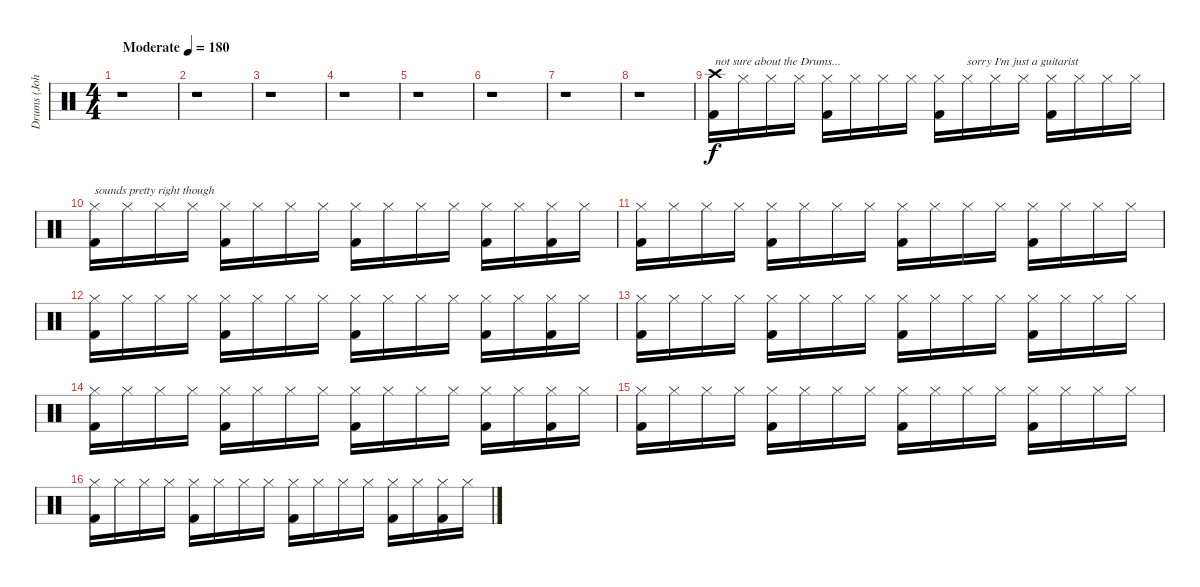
\track ("Drums (John)" "Drums (Joh") {instrument percussion}
\staff {score}
\articulation defaults
\ts (4 4)
\tempo (180 "Moderate")
\clef neutral
\ks c
r.1{dy f} |
r.1 |
r.1 |
r.1 |
r.1 |
r.1 |
r.1 |
r.1 |
("Crash high (hit)" "Kick (hit) 2").16{txt "not sure about the Drums..."} "Hi-Hat (closed)".16 "Hi-Hat (closed)".16 "Hi-Hat (closed)".16 ("Hi-Hat (closed)" "Kick (hit) 2").16 "Hi-Hat (closed)".16 "Hi-Hat (closed)".16 "Hi-Hat (closed)".16 ("Hi-Hat (closed)" "Kick (hit) 2").16 "Hi-Hat (closed)".16{txt "sorry I'm just a guitarist"} "Hi-Hat (closed)".16 "Hi-Hat (closed)".16 ("Hi-Hat (closed)" "Kick (hit) 2").16 "Hi-Hat (closed)".16 "Hi-Hat (closed)".16 "Hi-Hat (closed)".16 |
("Hi-Hat (closed)" "Kick (hit) 2").16{txt "sounds pretty right though"} "Hi-Hat (closed)".16 "Hi-Hat (closed)".16 "Hi-Hat (closed)".16 ("Hi-Hat (closed)" "Kick (hit) 2").16 "Hi-Hat (closed)".16 "Hi-Hat (closed)".16 "Hi-Hat (closed)".16 ("Hi-Hat (closed)" "Kick (hit) 2").16 "Hi-Hat (closed)".16 "Hi-Hat (closed)".16 "Hi-Hat (closed)".16 ("Hi-Hat (closed)" "Kick (hit) 2").16 "Hi-Hat (closed)".16 ("Hi-Hat (closed)" "Kick (hit) 2").16 "Hi-Hat (closed)".16 |
("Hi-Hat (closed)" "Kick (hit) 2").16 "Hi-Hat (closed)".16 "Hi-Hat (closed)".16 "Hi-Hat (closed)".16 ("Hi-Hat (closed)" "Kick (hit) 2").16 "Hi-Hat (closed)".16 "Hi-Hat (closed)".16 "Hi-Hat (closed)".16 ("Hi-Hat (closed)" "Kick (hit) 2").16 "Hi-Hat (closed)".16 "Hi-Hat (closed)".16 "Hi-Hat (closed)".16 ("Hi-Hat (closed)" "Kick (hit) 2").16 "Hi-Hat (closed)".16 "Hi-Hat (closed)".16 "Hi-Hat (closed)".16 |
("Hi-Hat (closed)" "Kick (hit) 2").16 "Hi-Hat (closed)".16 "Hi-Hat (closed)".16 "Hi-Hat (closed)".16 ("Hi-Hat (closed)" "Kick (hit) 2").16 "Hi-Hat (closed)".16 "Hi-Hat (closed)".16 "Hi-Hat (closed)".16 ("Hi-Hat (closed)" "Kick (hit) 2").16 "Hi-Hat (closed)".16 "Hi-Hat (closed)".16 "Hi-Hat (closed)".16 ("Hi-Hat (closed)" "Kick (hit) 2").16 "Hi-Hat (closed)".16 ("Hi-Hat (closed)" "Kick (hit) 2").16 "Hi-Hat (closed)".16 |
("Hi-Hat (closed)" "Kick (hit) 2").16 "Hi-Hat (closed)".16 "Hi-Hat (closed)".16 "Hi-Hat (closed)".16 ("Hi-Hat (closed)" "Kick (hit) 2").16 "Hi-Hat (closed)".16 "Hi-Hat (closed)".16 "Hi-Hat (closed)".16 ("Hi-Hat (closed)" "Kick (hit) 2").16 "Hi-Hat (closed)".16 "Hi-Hat (closed)".16 "Hi-Hat (closed)".16 ("Hi-Hat (closed)" "Kick (hit) 2").16 "Hi-Hat (closed)".16 "Hi-Hat (closed)".16 "Hi-Hat (closed)".16 |
("Hi-Hat (closed)" "Kick (hit) 2").16 "Hi-Hat (closed)".16 "Hi-Hat (closed)".16 "Hi-Hat (closed)".16 ("Hi-Hat (closed)" "Kick (hit) 2").16 "Hi-Hat (closed)".16 "Hi-Hat (closed)".16 "Hi-Hat (closed)".16 ("Hi-Hat (closed)" "Kick (hit) 2").16 "Hi-Hat (closed)".16 "Hi-Hat (closed)".16 "Hi-Hat (closed)".16 ("Hi-Hat (closed)" "Kick (hit) 2").16 "Hi-Hat (closed)".16 ("Hi-Hat (closed)" "Kick (hit) 2").16 "Hi-Hat (closed)".16 |
("Hi-Hat (closed)" "Kick (hit) 2").16 "Hi-Hat (closed)".16 "Hi-Hat (closed)".16 "Hi-Hat (closed)".16 ("Hi-Hat (closed)" "Kick (hit) 2").16 "Hi-Hat (closed)".16 "Hi-Hat (closed)".16 "Hi-Hat (closed)".16 ("Hi-Hat (closed)" "Kick (hit) 2").16 "Hi-Hat (closed)".16 "Hi-Hat (closed)".16 "Hi-Hat (closed)".16 ("Hi-Hat (closed)" "Kick (hit) 2").16 "Hi-Hat (closed)".16 "Hi-Hat (closed)".16 "Hi-Hat (closed)".16 |
("Hi-Hat (closed)" "Kick (hit) 2").16 "Hi-Hat (closed)".16 "Hi-Hat (closed)".16 "Hi-Hat (closed)".16 ("Hi-Hat (closed)" "Kick (hit) 2").16 "Hi-Hat (closed)".16 "Hi-Hat (closed)".16 "Hi-Hat (closed)".16 ("Hi-Hat (closed)" "Kick (hit) 2").16 "Hi-Hat (closed)".16 "Hi-Hat (closed)".16 "Hi-Hat (closed)".16 ("Hi-Hat (closed)" "Kick (hit) 2").16 "Hi-Hat (closed)".16 ("Hi-Hat (closed)" "Kick (hit) 2").16 "Hi-Hat (closed)".16
